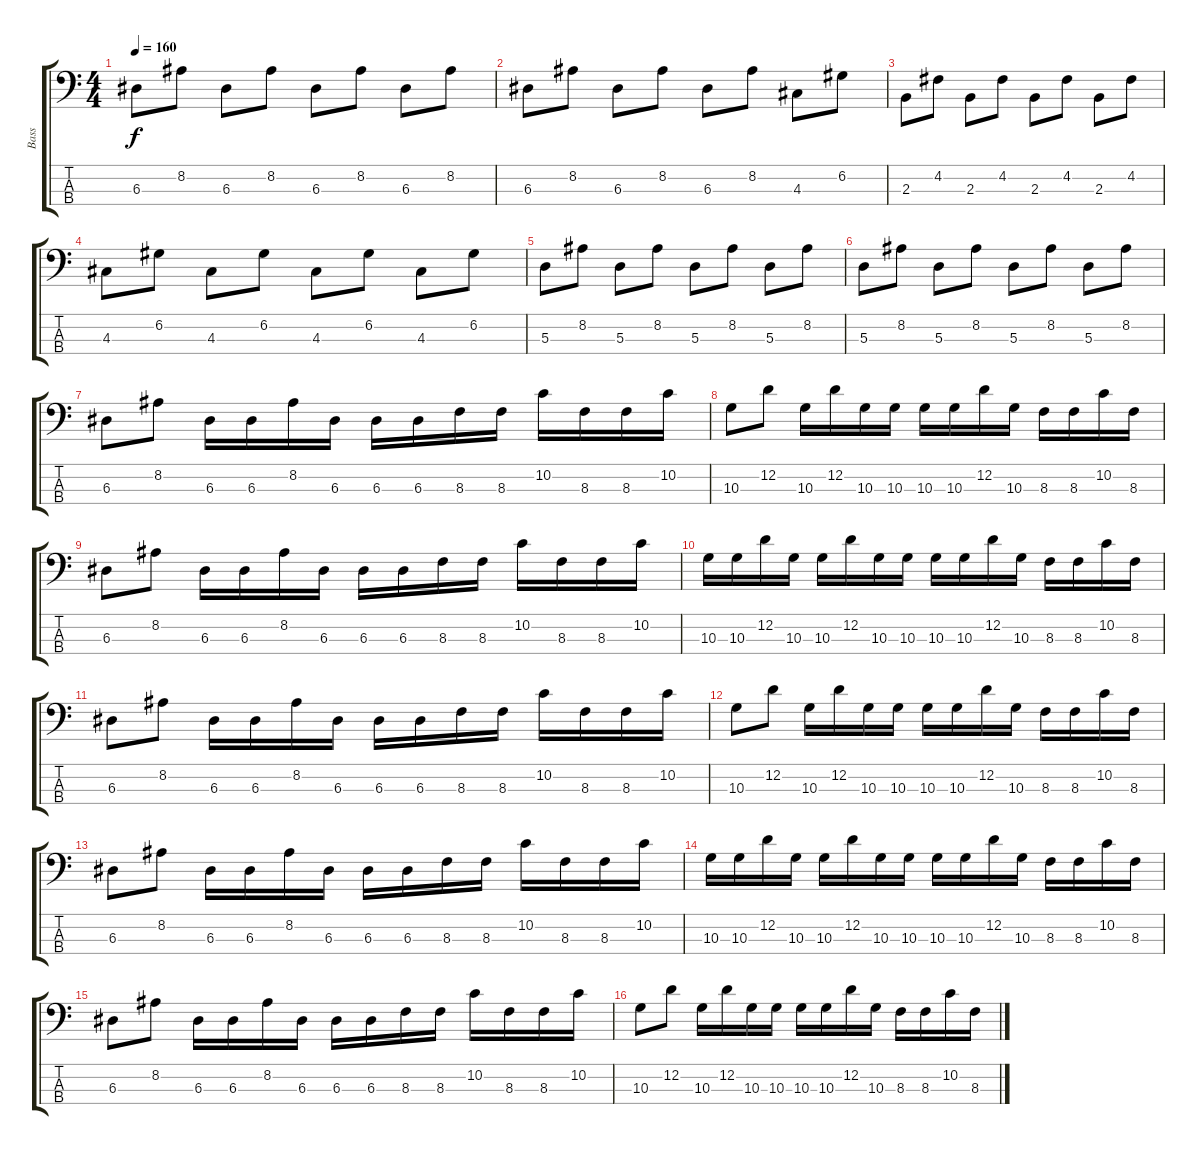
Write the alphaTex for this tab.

\track ("Bass" "Bass") {instrument electricbassfinger}
\staff {score tabs}
\tuning (G2 D2 A1 E1) {hide}
\ts (4 4)
\tempo 160
\clef f4
\ks c
6.3.8{dy f} 8.2.8 6.3.8 8.2.8 6.3.8 8.2.8 6.3.8 8.2.8 |
6.3.8 8.2.8 6.3.8 8.2.8 6.3.8 8.2.8 4.3.8 6.2.8 |
2.3.8 4.2.8 2.3.8 4.2.8 2.3.8 4.2.8 2.3.8 4.2.8 |
4.3.8 6.2.8 4.3.8 6.2.8 4.3.8 6.2.8 4.3.8 6.2.8 |
5.3.8 8.2.8 5.3.8 8.2.8 5.3.8 8.2.8 5.3.8 8.2.8 |
5.3.8 8.2.8 5.3.8 8.2.8 5.3.8 8.2.8 5.3.8 8.2.8 |
6.3.8 8.2.8 6.3.16 6.3.16 8.2.16 6.3.16 6.3.16 6.3.16 8.3.16 8.3.16 10.2.16 8.3.16 8.3.16 10.2.16 |
10.3.8 12.2.8 10.3.16 12.2.16 10.3.16 10.3.16 10.3.16 10.3.16 12.2.16 10.3.16 8.3.16 8.3.16 10.2.16 8.3.16 |
6.3.8 8.2.8 6.3.16 6.3.16 8.2.16 6.3.16 6.3.16 6.3.16 8.3.16 8.3.16 10.2.16 8.3.16 8.3.16 10.2.16 |
10.3.16 10.3.16 12.2.16 10.3.16 10.3.16 12.2.16 10.3.16 10.3.16 10.3.16 10.3.16 12.2.16 10.3.16 8.3.16 8.3.16 10.2.16 8.3.16 |
6.3.8 8.2.8 6.3.16 6.3.16 8.2.16 6.3.16 6.3.16 6.3.16 8.3.16 8.3.16 10.2.16 8.3.16 8.3.16 10.2.16 |
10.3.8 12.2.8 10.3.16 12.2.16 10.3.16 10.3.16 10.3.16 10.3.16 12.2.16 10.3.16 8.3.16 8.3.16 10.2.16 8.3.16 |
6.3.8 8.2.8 6.3.16 6.3.16 8.2.16 6.3.16 6.3.16 6.3.16 8.3.16 8.3.16 10.2.16 8.3.16 8.3.16 10.2.16 |
10.3.16 10.3.16 12.2.16 10.3.16 10.3.16 12.2.16 10.3.16 10.3.16 10.3.16 10.3.16 12.2.16 10.3.16 8.3.16 8.3.16 10.2.16 8.3.16 |
6.3.8 8.2.8 6.3.16 6.3.16 8.2.16 6.3.16 6.3.16 6.3.16 8.3.16 8.3.16 10.2.16 8.3.16 8.3.16 10.2.16 |
10.3.8 12.2.8 10.3.16 12.2.16 10.3.16 10.3.16 10.3.16 10.3.16 12.2.16 10.3.16 8.3.16 8.3.16 10.2.16 8.3.16
